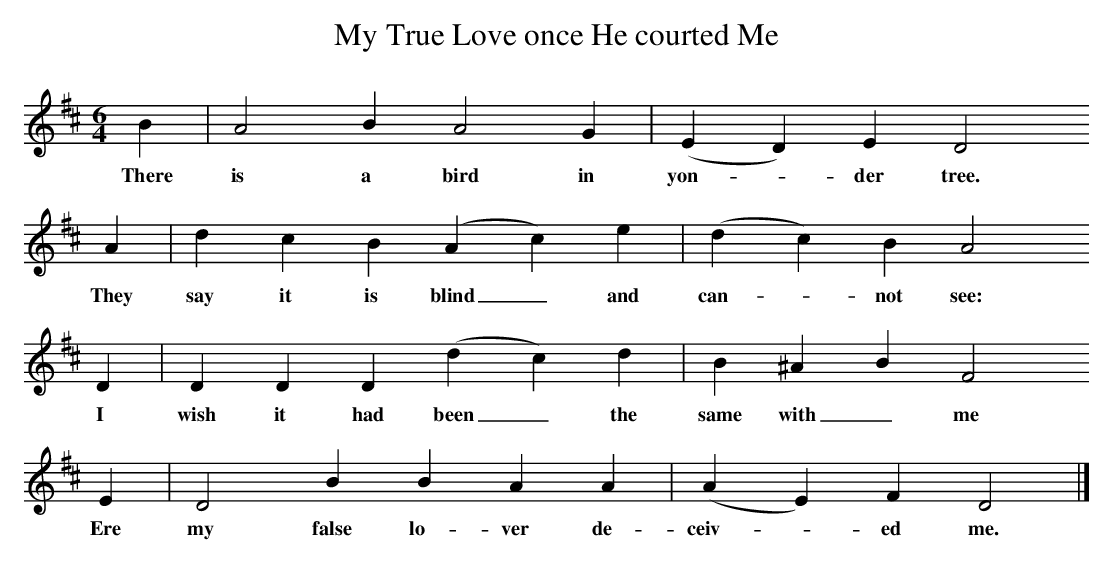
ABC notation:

X:1
T:My True Love once He courted Me
M:6/4     %Meter
L:1/8     %
K:D
B2 |A4 B2 A4 G2 |(E2D2) E2 D4
w:There is a bird in yon-*der tree.
 A2 |d2 c2 B2 (A2c2) e2 | (d2c2) B2 A4
w:They say it is blind_ and can-*not see:
D2 |D2 D2 D2 (d2c2) d2 |B2 ^A2 B2 F4
w:I wish it had been_ the same with_ me
 E2 |D4 B2 B2 A2 A2 | (A2E2) F2 D4  |]
w:Ere my false lo-ver de-ceiv-*ed me.
W:
